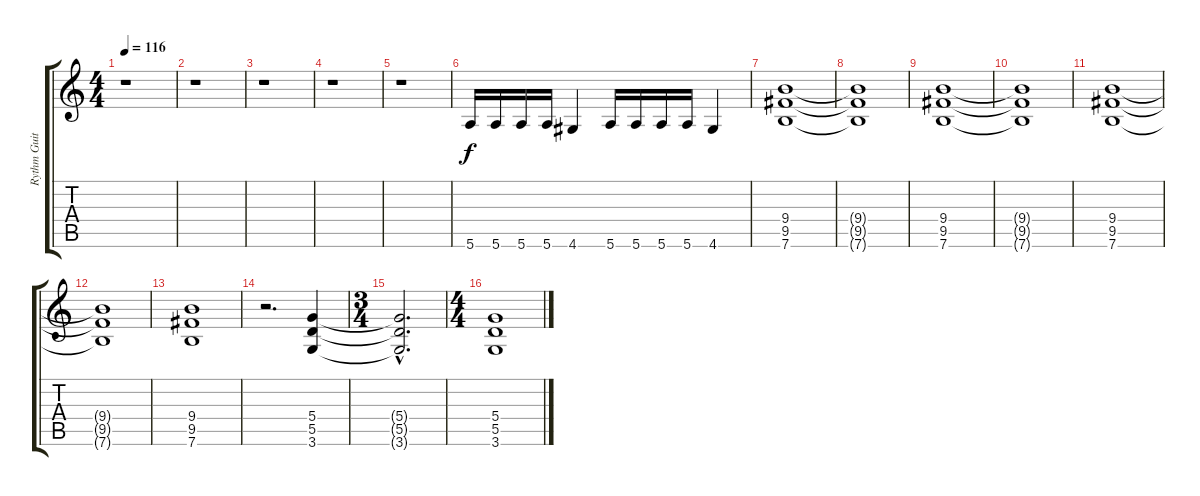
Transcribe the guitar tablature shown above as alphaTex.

\track ("Rythm Guitar" "Rythm Guit") {instrument distortionguitar}
\staff {score tabs}
\tuning (E4 B3 G3 D3 A2 E2) {hide}
\ts (4 4)
\tempo 116
\clef g2
\ks c
r.1{dy f} |
r.1 |
r.1 |
r.1 |
r.1 |
5.6.16 5.6.16 5.6.16 5.6.16 4.6.4 5.6.16 5.6.16 5.6.16 5.6.16 4.6.4 |
(9.4 9.5 7.6).1 |
(9.4{t} 9.5{t} 7.6{t}).1 |
(9.4 9.5 7.6).1 |
(9.4{t} 9.5{t} 7.6{t}).1 |
(9.4 9.5 7.6).1 |
(9.4{t} 9.5{t} 7.6{t}).1 |
(9.4 9.5 7.6).1 |
r.2{d} (5.4 5.5 3.6).4 |
\ts (3 4)
(5.4{hac t} 5.5{hac t} 3.6{hac t}).2{d} |
\ts (4 4)
(5.4 5.5 3.6).1
